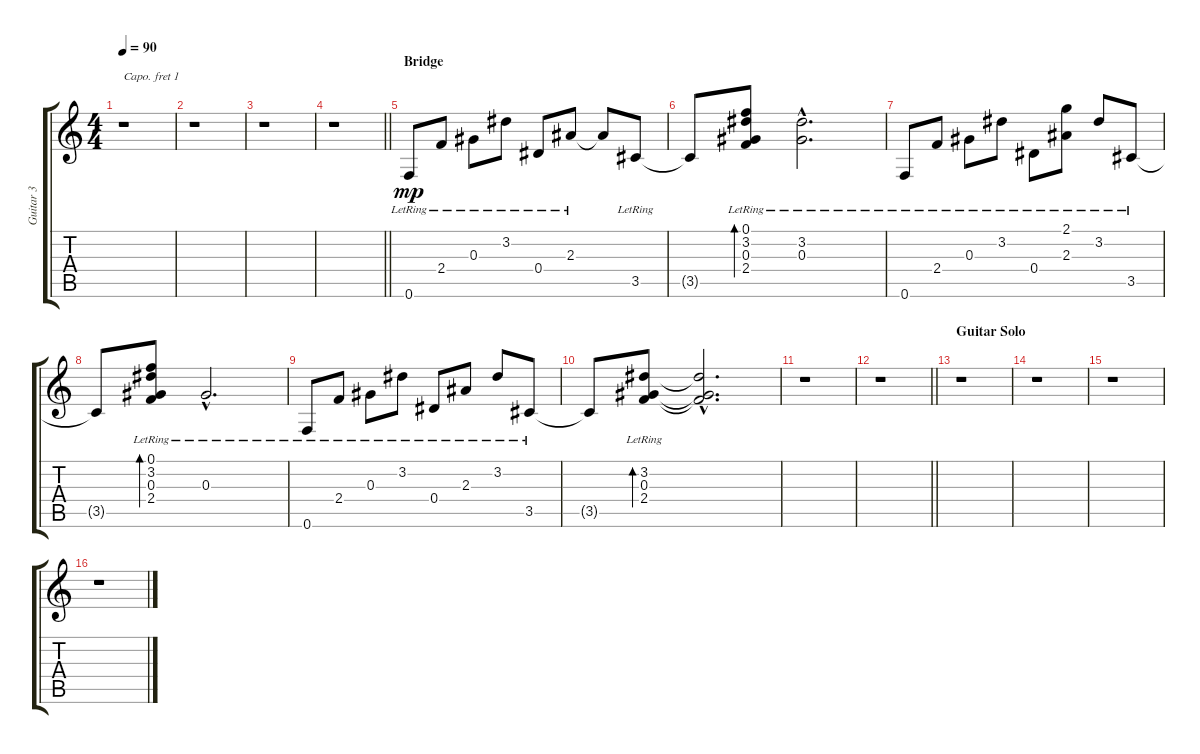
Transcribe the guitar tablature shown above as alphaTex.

\track ("Guitar 3" "Guitar 3") {instrument acousticguitarsteel}
\staff {score tabs}
\capo 1
\tuning (E4 B3 G3 D3 A2 E2) {hide}
\ts (4 4)
\tempo 90
\clef g2
\ks c
r.1{dy mp} |
r.1 |
r.1 |
\barLineRight lightlight
r.1 |
\section ("" "Bridge")
0.6{lr}.8 2.4{lr}.8 0.3{lr}.8 3.2{lr}.8 0.4{lr}.8 2.3{lr}.8 2.3{t}.8 3.5{lr}.8 |
3.5{t}.8 (0.1{lr} 3.2{lr} 0.3{lr} 2.4{lr}).8{bd 60} (3.2{hac lr} 0.3{hac lr}).2{d} |
0.6{lr}.8 2.4{lr}.8 0.3{lr}.8 3.2{lr}.8 0.4{lr}.8 (2.1{lr} 2.3{lr}).8 3.2{lr}.8 3.5{lr}.8 |
3.5{t}.8 (0.1{lr} 3.2{lr} 0.3{lr} 2.4{lr}).8{bd 60} 0.3{hac lr}.2{d} |
0.6{lr}.8 2.4{lr}.8 0.3{lr}.8 3.2{lr}.8 0.4{lr}.8 2.3{lr}.8 3.2{lr}.8 3.5{lr}.8 |
3.5{t}.8 (3.2{lr} 0.3{lr} 2.4{lr}).8{bd 60} (3.2{hac t} 0.3{hac t} 2.4{hac t}).2{d} |
r.1 |
\barLineRight lightlight
r.1 |
\section ("" "Guitar Solo")
r.1 |
r.1 |
r.1 |
r.1
